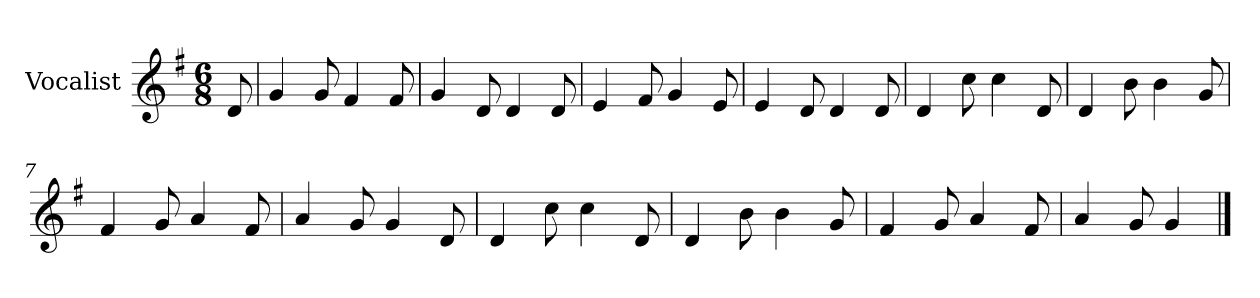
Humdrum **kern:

**kern
*part1
*staff1
*I"Vocalist
*k[f#]
*G:
*M6/8
=
8d
=1
4g
8g
4f#
8f#
=2
4g
8d
4d
8d
=3
4e
8f#
4g
8e
=4
4e
8d
4d
8d
=5
4d
8cc
4cc
8d
=6
4d
8b
4b
8g
=7
4f#
8g
4a
8f#
=8
4a
8g
4g
8d
=9
4d
8cc
4cc
8d
=10
4d
8b
4b
8g
=11
4f#
8g
4a
8f#
=12
4a
8g
4g
==
*-
